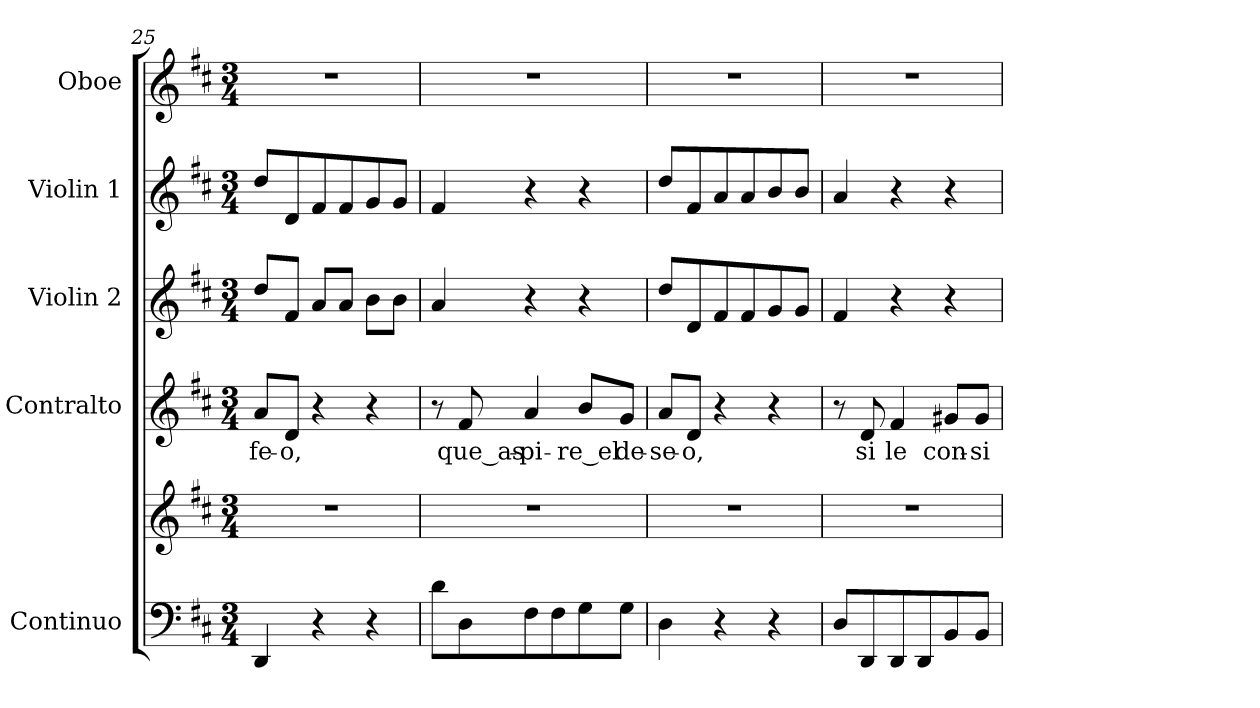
**kern	**kern	**kern	**text	**kern	**kern	**kern
*part5	*part5	*part4	*part4	*part3	*part2	*part1
*staff6	*staff5	*staff4	*staff4	*staff3	*staff2	*staff1
*I"Continuo	*	*I"Contralto	*	*I"Violin 2	*I"Violin 1	*I"Oboe
*I'Cont.	*	*I'A.	*	*I'Vln. 2	*I'Vln. 1	*I'Ob.
*clefF4	*clefG2	*clefG2	*	*clefG2	*clefG2	*clefG2
*k[f#c#]	*k[f#c#]	*k[f#c#]	*	*k[f#c#]	*k[f#c#]	*k[f#c#]
*D:	*D:	*D:	*	*D:	*D:	*D:
*M3/4	*M3/4	*M3/4	*	*M3/4	*M3/4	*M3/4
=25	=25	=25	=25	=25	=25	=25
!	!LO:N:vis=1	!	!	!	!	!
!	!	!	!LO:LY:b:color=#000000	!	!	!LO:N:vis=1
4DDi/	2.r	8ai/L	-fe-	8ddi/L	8ddi/L	2.r
!	!	!	!LO:LY:b:color=#000000	!	!	!
.	.	8di/J	-o,	8f#i/J	8di/	.
4r	.	4r	.	8ai/L	8f#i/	.
.	.	.	.	8ai/J	8f#i/	.
4r	.	4r	.	8bi\L	8gi/	.
.	.	.	.	8bi\J	8gi/J	.
=26	=26	=26	=26	=26	=26	=26
!	!LO:N:vis=1	!	!	!	!	!LO:N:vis=1
8di\L	2.r	8r	.	4ai/	4f#i/	2.r
!	!	!	!LO:LY:b:color=#000000	!	!	!
8Di\	.	8f#i/	que_as-	.	.	.
!	!	!	!LO:LY:b:color=#000000	!	!	!
8F#i\	.	4ai/	-pi-	4r	4r	.
8F#i\	.	.	.	.	.	.
!	!	!	!LO:LY:b:color=#000000	!	!	!
8Gi\	.	8bi/L	-re_el	4r	4r	.
!	!	!	!LO:LY:b:color=#000000	!	!	!
8Gi\J	.	8gi/J	de-	.	.	.
!!LO:LB:g=z
=27	=27	=27	=27	=27	=27	=27
!	!LO:N:vis=1	!	!	!	!	!
!	!	!	!LO:LY:b:color=#000000	!	!	!LO:N:vis=1
4Di\	2.r	8ai/L	-se-	8ddi/L	8ddi/L	2.r
!	!	!	!LO:LY:b:color=#000000	!	!	!
.	.	8di/J	-o,	8di/	8f#i/	.
4r	.	4r	.	8f#i/	8ai/	.
.	.	.	.	8f#i/	8ai/	.
4r	.	4r	.	8gi/	8bi/	.
.	.	.	.	8gi/J	8bi/J	.
=28	=28	=28	=28	=28	=28	=28
!	!LO:N:vis=1	!	!	!	!	!LO:N:vis=1
8Di/L	2.r	8r	.	4f#i/	4ai/	2.r
!	!	!	!LO:LY:b:color=#000000	!	!	!
8DDi/	.	8di/	si	.	.	.
!	!	!	!LO:LY:b:color=#000000	!	!	!
8DDi/	.	4f#i/	le	4r	4r	.
8DDi/	.	.	.	.	.	.
!	!	!	!LO:LY:b:color=#000000	!	!	!
8BBi/	.	8g#Xi/L	con-	4r	4r	.
!	!	!	!LO:LY:b:color=#000000	!	!	!
8BBi/J	.	8g#i/J	-si-	.	.	.
=	=	=	=	=	=	=
*-	*-	*-	*-	*-	*-	*-
